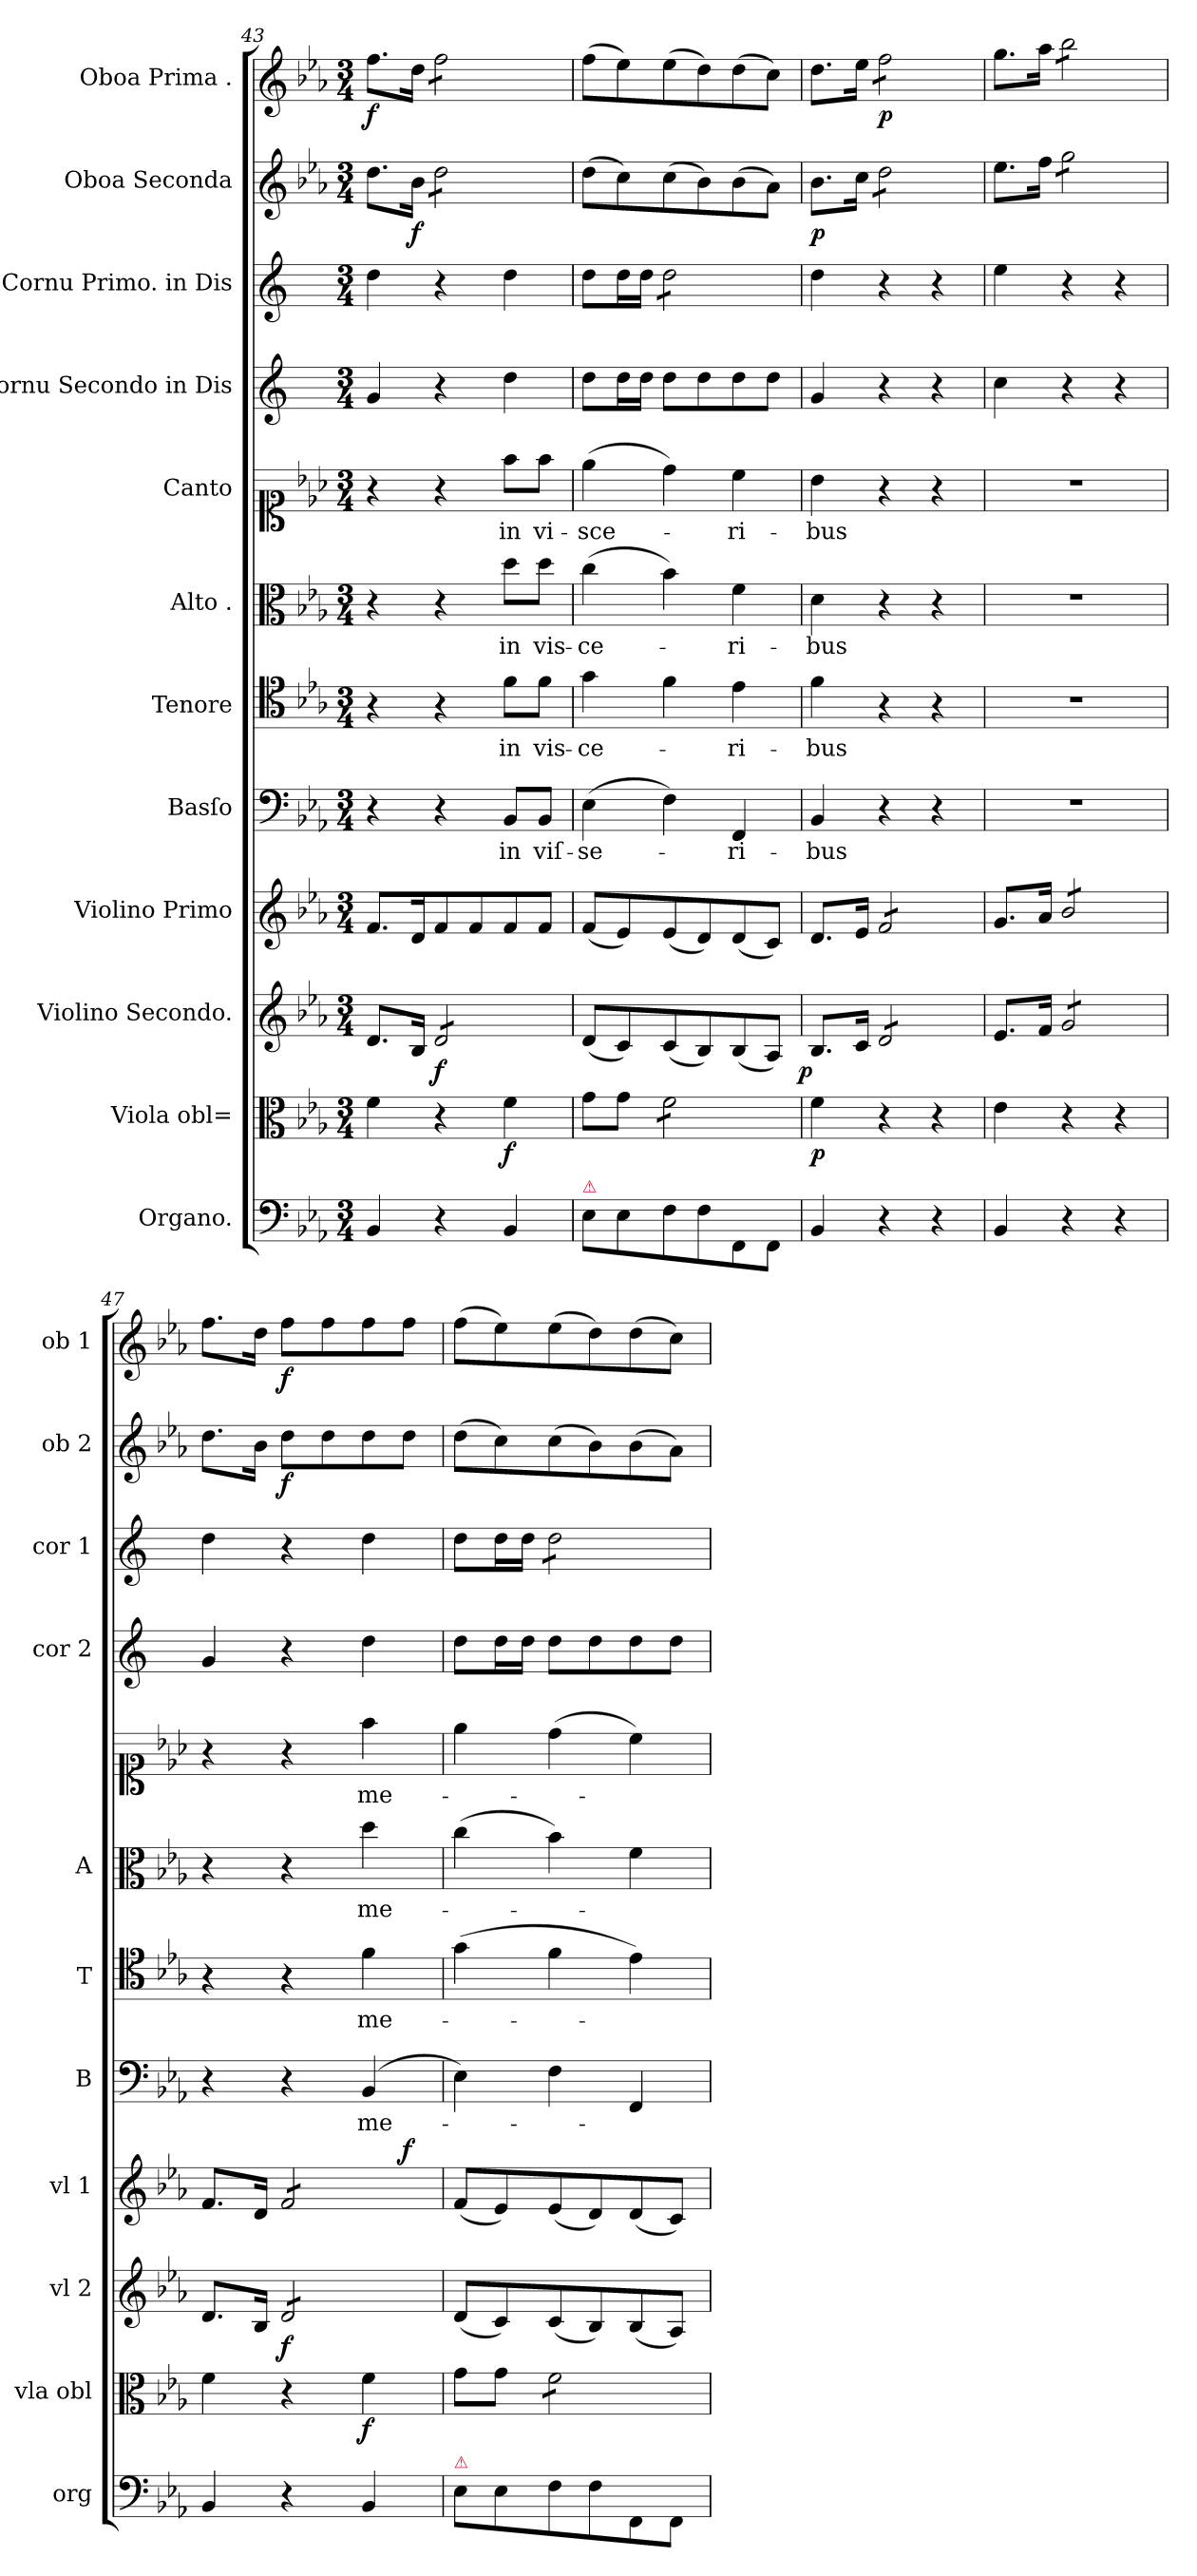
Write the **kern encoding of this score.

**kern	**kern	**dynam	**kern	**dynam	**kern	**dynam	**kern	**text	**kern	**text	**kern	**text	**kern	**text	**kern	**kern	**kern	**dynam	**kern	**dynam
*part12	*part11	*part11	*part10	*part10	*part9	*part9	*part8	*part8	*part7	*part7	*part6	*part6	*part5	*part5	*part4	*part3	*part2	*part2	*part1	*part1
*staff12	*staff11	*staff11	*staff10	*staff10	*staff9	*staff9	*staff8	*staff8	*staff7	*staff7	*staff6	*staff6	*staff5	*staff5	*staff4	*staff3	*staff2	*staff2	*staff1	*staff1
*I"Organo.	*I"Viola obl=	*	*I"Violino Secondo.	*	*I"Violino Primo	*	*I"Basſo	*	*I"Tenore	*	*I"Alto .	*	*I"Canto	*	*I"Cornu Secondo in Dis	*I"Cornu Primo. in Dis	*I"Oboa Seconda	*	*I"Oboa Prima .	*
*I'org	*I'vla obl	*	*I'vl 2	*	*I'vl 1	*	*I'B	*	*I'T	*	*I'A	*	*	*	*I'cor 2	*I'cor 1	*I'ob 2	*	*I'ob 1	*
*clefF4	*clefC3	*	*clefG2	*	*clefG2	*	*clefF4	*	*clefC4	*	*clefC3	*	*clefC1	*	*clefG2	*clefG2	*clefG2	*	*clefG2	*
*	*	*	*	*	*	*	*	*	*	*	*	*	*	*	*ITrd5c9	*ITrd5c9	*	*	*	*
*k[b-e-a-]	*k[b-e-a-]	*	*k[b-e-a-]	*	*k[b-e-a-]	*	*k[b-e-a-]	*	*k[b-e-a-]	*	*k[b-e-a-]	*	*k[b-e-a-]	*	*k[b-e-a-]	*k[b-e-a-]	*k[b-e-a-]	*	*k[b-e-a-]	*
*E-:	*E-:	*	*E-:	*	*E-:	*	*E-:	*	*E-:	*	*E-:	*	*E-:	*	*E-:	*E-:	*E-:	*	*E-:	*
*M3/4	*M3/4	*	*M3/4	*	*M3/4	*	*M3/4	*	*M3/4	*	*M3/4	*	*M3/4	*	*M3/4	*M3/4	*M3/4	*	*M3/4	*
=43	=43	=43	=43	=43	=43	=43	=43	=43	=43	=43	=43	=43	=43	=43	=43	=43	=43	=43	=43	=43
4BB-/	4f\	.	8.d/L	.	8.f/L	.	4r	.	4r	.	4r	.	4r	.	4B-/	4f\	8.dd\L	.	8.ff\L	f
.	.	.	16B-/Jk	.	16d/K	.	.	.	.	.	.	.	.	.	.	.	16b-\Jk	f	16dd\Jk	.
!	!	!	!	!LO:DY:b	!	!LO:DY:a	!	!	!	!	!	!	!	!	!	!	!	!	!	!
*	*	*	*tremolo	*	*	*	*	*	*	*	*	*	*	*	*	*	*	*	*	*
*	*	*	*	*	*	*	*	*	*	*	*	*	*	*	*	*	*tremolo	*	*	*
*	*	*	*	*	*	*	*	*	*	*	*	*	*	*	*	*	*	*	*tremolo	*
4r	4r	.	8d/L	f	8f/	for&colon;	4r	.	4r	.	4r	.	4r	.	4r	4r	8dd\L	.	8ff\L	.
.	.	.	8d/	.	8f/	.	.	.	.	.	.	.	.	.	.	.	8dd\	.	8ff\	.
4BB-/	4f\	f	8d/	.	8f/	.	8BB-/L	in	8f\L	in	8dd\L	in	8ff\L	in	4f\	4f\	8dd\	.	8ff\	.
.	.	.	8d/J	.	8f/J	.	8BB-/J	viſ-	8f\J	vis-	8dd\J	vis-	8ff\J	vi-	.	.	8dd\J	.	8ff\J	.
*	*	*	*	*	*	*	*	*	*	*	*	*	*	*	*	*	*	*	*Xtremolo	*
*	*	*	*	*	*	*	*	*	*	*	*	*	*	*	*	*	*Xtremolo	*	*	*
*	*	*	*Xtremolo	*	*	*	*	*	*	*	*	*	*	*	*	*	*	*	*	*
=44	=44	=44	=44	=44	=44	=44	=44	=44	=44	=44	=44	=44	=44	=44	=44	=44	=44	=44	=44	=44
!LO:TX:a:color=crimson:t=⚠	!	!	!	!	!	!	!	!	!	!	!	!	!	!	!	!	!	!	!	!
8E-\L	8g\L	.	(8d/L	.	(8f/L	.	(4E-\	-se-	4g\	-ce-	(4cc\	-ce-	(4ee-\	-sce-	8f\L	8f\L	(8dd\L	.	(8ff\L	.
8E-\	8g\J	.	8c/)	.	8e-/)	.	.	.	.	.	.	.	.	.	16f\L	16f\L	8cc\)	.	8ee-\)	.
.	.	.	.	.	.	.	.	.	.	.	.	.	.	.	16f\JJ	16f\JJ	.	.	.	.
*	*tremolo	*	*	*	*	*	*	*	*	*	*	*	*	*	*	*	*	*	*	*
*	*	*	*	*	*	*	*	*	*	*	*	*	*	*	*	*tremolo	*	*	*	*
8F\	8f\L	.	(8c/	.	(8e-/	.	4F\)	.	4f\	.	4b-\)	.	4dd\)	.	8f\L	8f\L	(8cc\	.	(8ee-\	.
8F\	8f\	.	8B-/)	.	8d/)	.	.	.	.	.	.	.	.	.	8f\	8f\	8b-\)	.	8dd\)	.
8FF/	8f\	.	(8B-/	.	(8d/	.	4FF/	-ri-	4e-\	-ri-	4f\	-ri-	4cc\	-ri-	8f\	8f\	(8b-\	.	(8dd\	.
8FF/J	8f\J	.	8A-/J)	.	8c/J)	.	.	.	.	.	.	.	.	.	8f\J	8f\J	8a-\J)	.	8cc\J)	.
*	*	*	*	*	*	*	*	*	*	*	*	*	*	*	*	*Xtremolo	*	*	*	*
*	*Xtremolo	*	*	*	*	*	*	*	*	*	*	*	*	*	*	*	*	*	*	*
=45	=45	=45	=45	=45	=45	=45	=45	=45	=45	=45	=45	=45	=45	=45	=45	=45	=45	=45	=45	=45
!	!	!	!	!LO:DY:b:rj	!	!LO:DY:a	!	!	!	!	!	!	!	!	!	!	!	!	!	!
4BB-/	4f\	p	8.B-/L	p	8.d/L	p&colon;	4BB-/	-bus	4f\	-bus	4d\	-bus	4b-\	-bus	4B-/	4f\	8.b-\L	p	8.dd\L	.
.	.	.	16c/Jk	.	16e-/Jk	.	.	.	.	.	.	.	.	.	.	.	16cc\Jk	.	16ee-\Jk	.
*	*	*	*tremolo	*	*	*	*	*	*	*	*	*	*	*	*	*	*	*	*	*
*	*	*	*	*	*tremolo	*	*	*	*	*	*	*	*	*	*	*	*	*	*	*
*	*	*	*	*	*	*	*	*	*	*	*	*	*	*	*	*	*tremolo	*	*	*
*	*	*	*	*	*	*	*	*	*	*	*	*	*	*	*	*	*	*	*tremolo	*
4r	4r	.	8d/L	.	8f/L	.	4r	.	4r	.	4r	.	4r	.	4r	4r	8dd\L	.	8ff\L	p
.	.	.	8d/	.	8f/	.	.	.	.	.	.	.	.	.	.	.	8dd\	.	8ff\	.
4r	4r	.	8d/	.	8f/	.	4r	.	4r	.	4r	.	4r	.	4r	4r	8dd\	.	8ff\	.
.	.	.	8d/J	.	8f/J	.	.	.	.	.	.	.	.	.	.	.	8dd\J	.	8ff\J	.
*	*	*	*	*	*	*	*	*	*	*	*	*	*	*	*	*	*	*	*Xtremolo	*
*	*	*	*	*	*	*	*	*	*	*	*	*	*	*	*	*	*Xtremolo	*	*	*
*	*	*	*	*	*Xtremolo	*	*	*	*	*	*	*	*	*	*	*	*	*	*	*
*	*	*	*Xtremolo	*	*	*	*	*	*	*	*	*	*	*	*	*	*	*	*	*
=46	=46	=46	=46	=46	=46	=46	=46	=46	=46	=46	=46	=46	=46	=46	=46	=46	=46	=46	=46	=46
4BB-/	4e-\	.	8.e-/L	.	8.g/L	.	2.r	.	2.r	.	2.r	.	2.r	.	4e-\	4g\	8.ee-\L	.	8.gg\L	.
.	.	.	16f/Jk	.	16a-/Jk	.	.	.	.	.	.	.	.	.	.	.	16ff\Jk	.	16aa-\Jk	.
*	*	*	*tremolo	*	*	*	*	*	*	*	*	*	*	*	*	*	*	*	*	*
*	*	*	*	*	*tremolo	*	*	*	*	*	*	*	*	*	*	*	*	*	*	*
*	*	*	*	*	*	*	*	*	*	*	*	*	*	*	*	*	*tremolo	*	*	*
*	*	*	*	*	*	*	*	*	*	*	*	*	*	*	*	*	*	*	*tremolo	*
4r	4r	.	8g/L	.	8b-/L	.	.	.	.	.	.	.	.	.	4r	4r	8gg\L	.	8bb-\L	.
.	.	.	8g/	.	8b-/	.	.	.	.	.	.	.	.	.	.	.	8gg\	.	8bb-\	.
4r	4r	.	8g/	.	8b-/	.	.	.	.	.	.	.	.	.	4r	4r	8gg\	.	8bb-\	.
.	.	.	8g/J	.	8b-/J	.	.	.	.	.	.	.	.	.	.	.	8gg\J	.	8bb-\J	.
*	*	*	*	*	*	*	*	*	*	*	*	*	*	*	*	*	*	*	*Xtremolo	*
*	*	*	*	*	*	*	*	*	*	*	*	*	*	*	*	*	*Xtremolo	*	*	*
*	*	*	*	*	*Xtremolo	*	*	*	*	*	*	*	*	*	*	*	*	*	*	*
*	*	*	*Xtremolo	*	*	*	*	*	*	*	*	*	*	*	*	*	*	*	*	*
=47	=47	=47	=47	=47	=47	=47	=47	=47	=47	=47	=47	=47	=47	=47	=47	=47	=47	=47	=47	=47
*	*	*	*	*	*^	*	*	*	*	*	*	*	*	*	*	*	*	*	*	*
4BB-/	4f\	.	8.d/L	.	8.f/L	2ryy	.	4r	.	4r	.	4r	.	4r	.	4B-/	4f\	8.dd\L	.	8.ff\L	.
.	.	.	16B-/Jk	.	16d/Jk	.	.	.	.	.	.	.	.	.	.	.	.	16b-\Jk	.	16dd\Jk	.
!	!	!	!	!LO:DY:b	!	!	!	!	!	!	!	!	!	!	!	!	!	!	!	!	!
*	*	*	*tremolo	*	*	*	*	*	*	*	*	*	*	*	*	*	*	*	*	*	*
*	*	*	*	*	*tremolo	*	*	*	*	*	*	*	*	*	*	*	*	*	*	*	*
4r	4r	.	8d/L	f	8f/L	.	.	4r	.	4r	.	4r	.	4r	.	4r	4r	8dd\L	f	8ff\L	f
.	.	.	8d/	.	8f/	.	.	.	.	.	.	.	.	.	.	.	.	8dd\	.	8ff\	.
4BB-/	4f\	f	8d/	.	8f/	8ryy	.	(4BB-/	me-	4f\	me-	4dd\	me-	4ff\	me-	4f\	4f\	8dd\	.	8ff\	.
!	!	!	!	!	!	!	!LO:DY:a	!	!	!	!	!	!	!	!	!	!	!	!	!	!
.	.	.	8d/J	.	8f/J	8ryy	f	.	.	.	.	.	.	.	.	.	.	8dd\J	.	8ff\J	.
*	*	*	*	*	*Xtremolo	*	*	*	*	*	*	*	*	*	*	*	*	*	*	*	*
*	*	*	*Xtremolo	*	*	*	*	*	*	*	*	*	*	*	*	*	*	*	*	*	*
=48	=48	=48	=48	=48	=48	=48	=48	=48	=48	=48	=48	=48	=48	=48	=48	=48	=48	=48	=48	=48	=48
!LO:TX:a:color=crimson:t=⚠	!	!	!	!	!	!	!	!	!	!	!	!	!	!	!	!	!	!	!	!	!
*	*	*	*	*	*v	*v	*	*	*	*	*	*	*	*	*	*	*	*	*	*	*
8E-\L	8g\L	.	(8d/L	.	(8f/L	.	4E-\)	.	(4g\	.	(4cc\	.	4ee-\	.	8f\L	8f\L	(8dd\L	.	(8ff\L	.
8E-\	8g\J	.	8c/)	.	8e-/)	.	.	.	.	.	.	.	.	.	16f\L	16f\L	8cc\)	.	8ee-\)	.
.	.	.	.	.	.	.	.	.	.	.	.	.	.	.	16f\JJ	16f\JJ	.	.	.	.
*	*tremolo	*	*	*	*	*	*	*	*	*	*	*	*	*	*	*	*	*	*	*
*	*	*	*	*	*	*	*	*	*	*	*	*	*	*	*	*tremolo	*	*	*	*
8F\	8f\L	.	(8c/	.	(8e-/	.	4F\	.	4f\	.	4b-\)	.	(4dd\	.	8f\L	8f\L	(8cc\	.	(8ee-\	.
8F\	8f\	.	8B-/)	.	8d/)	.	.	.	.	.	.	.	.	.	8f\	8f\	8b-\)	.	8dd\)	.
8FF/	8f\	.	(8B-/	.	(8d/	.	4FF/	.	4e-\)	.	4f\	.	4cc\)	.	8f\	8f\	(8b-\	.	(8dd\	.
8FF/J	8f\J	.	8A-/J)	.	8c/J)	.	.	.	.	.	.	.	.	.	8f\J	8f\J	8a-\J)	.	8cc\J)	.
*	*	*	*	*	*	*	*	*	*	*	*	*	*	*	*	*Xtremolo	*	*	*	*
*	*Xtremolo	*	*	*	*	*	*	*	*	*	*	*	*	*	*	*	*	*	*	*
=	=	=	=	=	=	=	=	=	=	=	=	=	=	=	=	=	=	=	=	=
*-	*-	*-	*-	*-	*-	*-	*-	*-	*-	*-	*-	*-	*-	*-	*-	*-	*-	*-	*-	*-
